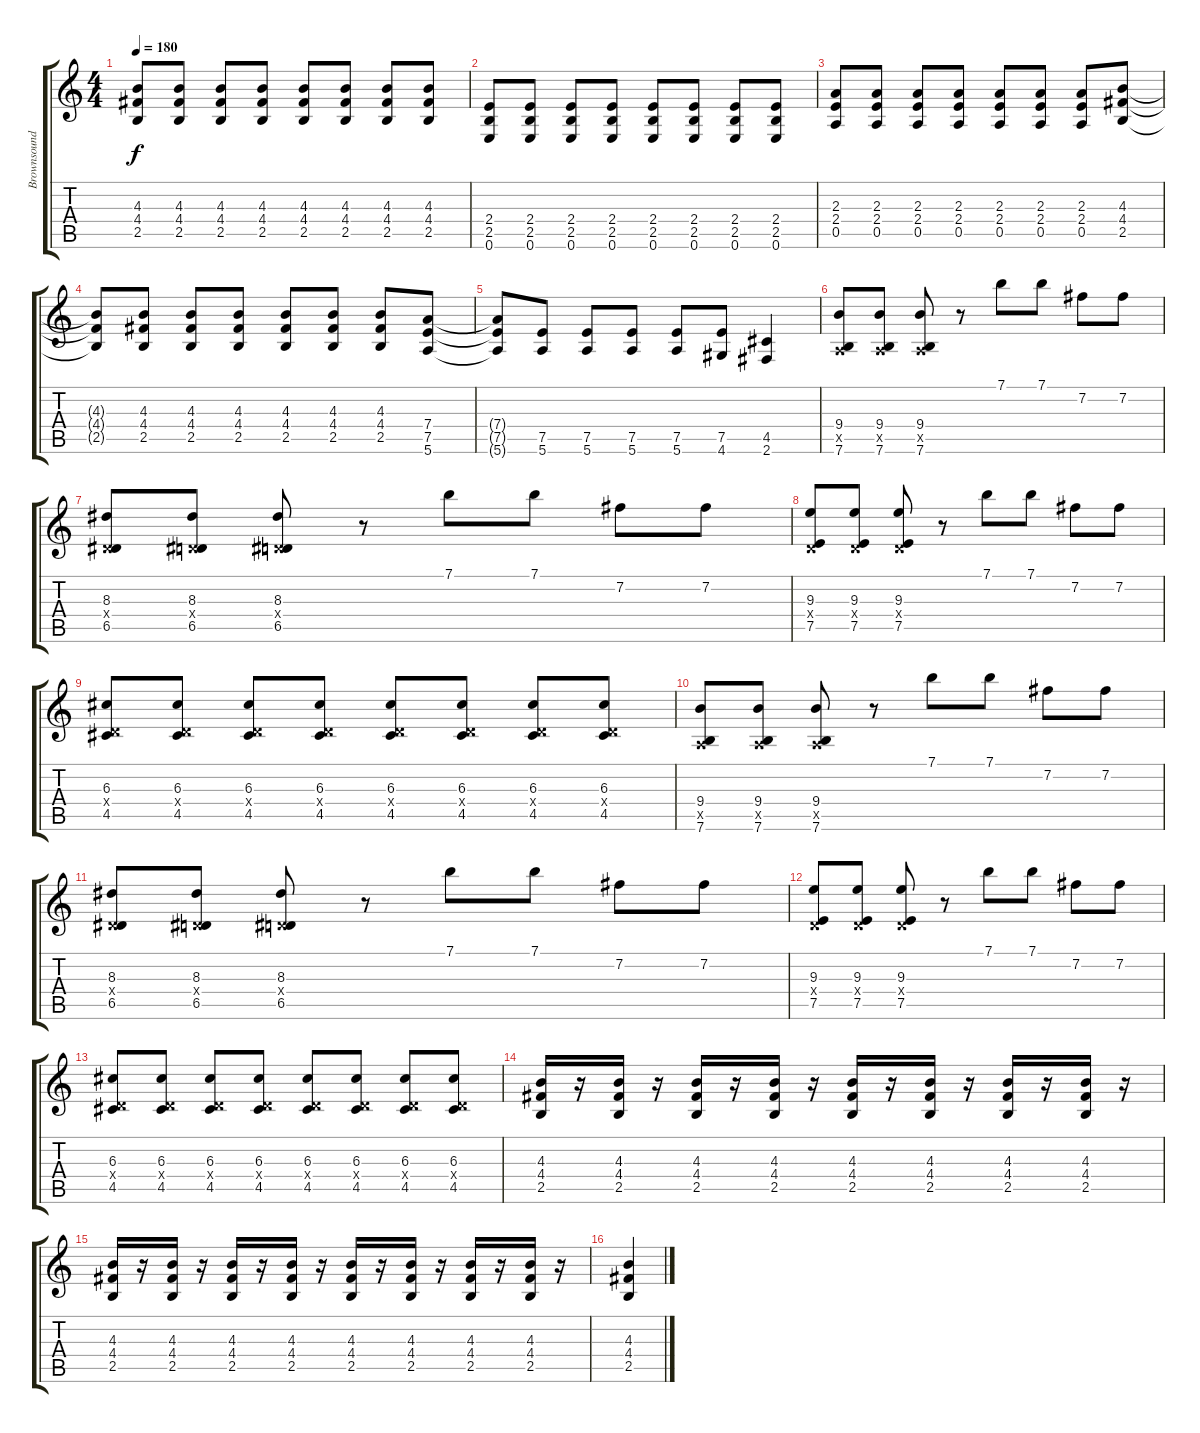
\track ("Brownsound" "Brownsound") {instrument distortionguitar}
\staff {score tabs}
\tuning (E4 B3 G3 D3 A2 E2) {hide}
\ts (4 4)
\tempo 180
\clef g2
\ks c
(4.3{t} 4.4{t} 2.5{t}).8{dy f} (4.3 4.4 2.5).8 (4.3 4.4 2.5).8 (4.3 4.4 2.5).8 (4.3 4.4 2.5).8 (4.3 4.4 2.5).8 (4.3 4.4 2.5).8 (4.3 4.4 2.5).8 |
(2.4 2.5 0.6).8 (2.4 2.5 0.6).8 (2.4 2.5 0.6).8 (2.4 2.5 0.6).8 (2.4 2.5 0.6).8 (2.4 2.5 0.6).8 (2.4 2.5 0.6).8 (2.4 2.5 0.6).8 |
(2.3 2.4 0.5).8 (2.3 2.4 0.5).8 (2.3 2.4 0.5).8 (2.3 2.4 0.5).8 (2.3 2.4 0.5).8 (2.3 2.4 0.5).8 (2.3 2.4 0.5).8 (4.3 4.4 2.5).8 |
(4.3{t} 4.4{t} 2.5{t}).8 (4.3 4.4 2.5).8 (4.3 4.4 2.5).8 (4.3 4.4 2.5).8 (4.3 4.4 2.5).8 (4.3 4.4 2.5).8 (4.3 4.4 2.5).8 (7.4 7.5 5.6).8 |
(7.4{t} 7.5{t} 5.6{t}).8 (7.5 5.6).8 (7.5 5.6).8 (7.5 5.6).8 (7.5 5.6).8 (7.5 4.6).8 (4.5 2.6).4 |
(9.4 0.5{x} 7.6).8 (9.4 0.5{x} 7.6).8 (9.4 0.5{x} 7.6).8 r.8 7.1.8 7.1.8 7.2.8 7.2.8 |
(8.3 0.4{x} 6.5).8 (8.3 0.4{x} 6.5).8 (8.3 0.4{x} 6.5).8 r.8 7.1.8 7.1.8 7.2.8 7.2.8 |
(9.3 0.4{x} 7.5).8 (9.3 0.4{x} 7.5).8 (9.3 0.4{x} 7.5).8 r.8 7.1.8 7.1.8 7.2.8 7.2.8 |
(6.3 0.4{x} 4.5).8 (6.3 0.4{x} 4.5).8 (6.3 0.4{x} 4.5).8 (6.3 0.4{x} 4.5).8 (6.3 0.4{x} 4.5).8 (6.3 0.4{x} 4.5).8 (6.3 0.4{x} 4.5).8 (6.3 0.4{x} 4.5).8 |
(9.4 0.5{x} 7.6).8 (9.4 0.5{x} 7.6).8 (9.4 0.5{x} 7.6).8 r.8 7.1.8 7.1.8 7.2.8 7.2.8 |
(8.3 0.4{x} 6.5).8 (8.3 0.4{x} 6.5).8 (8.3 0.4{x} 6.5).8 r.8 7.1.8 7.1.8 7.2.8 7.2.8 |
(9.3 0.4{x} 7.5).8 (9.3 0.4{x} 7.5).8 (9.3 0.4{x} 7.5).8 r.8 7.1.8 7.1.8 7.2.8 7.2.8 |
(6.3 0.4{x} 4.5).8 (6.3 0.4{x} 4.5).8 (6.3 0.4{x} 4.5).8 (6.3 0.4{x} 4.5).8 (6.3 0.4{x} 4.5).8 (6.3 0.4{x} 4.5).8 (6.3 0.4{x} 4.5).8 (6.3 0.4{x} 4.5).8 |
(4.3 4.4 2.5).16 r.16 (4.3 4.4 2.5).16 r.16 (4.3 4.4 2.5).16 r.16 (4.3 4.4 2.5).16 r.16 (4.3 4.4 2.5).16 r.16 (4.3 4.4 2.5).16 r.16 (4.3 4.4 2.5).16 r.16 (4.3 4.4 2.5).16 r.16 |
(4.3 4.4 2.5).16 r.16 (4.3 4.4 2.5).16 r.16 (4.3 4.4 2.5).16 r.16 (4.3 4.4 2.5).16 r.16 (4.3 4.4 2.5).16 r.16 (4.3 4.4 2.5).16 r.16 (4.3 4.4 2.5).16 r.16 (4.3 4.4 2.5).16 r.16 |
(4.3 4.4 2.5).4
